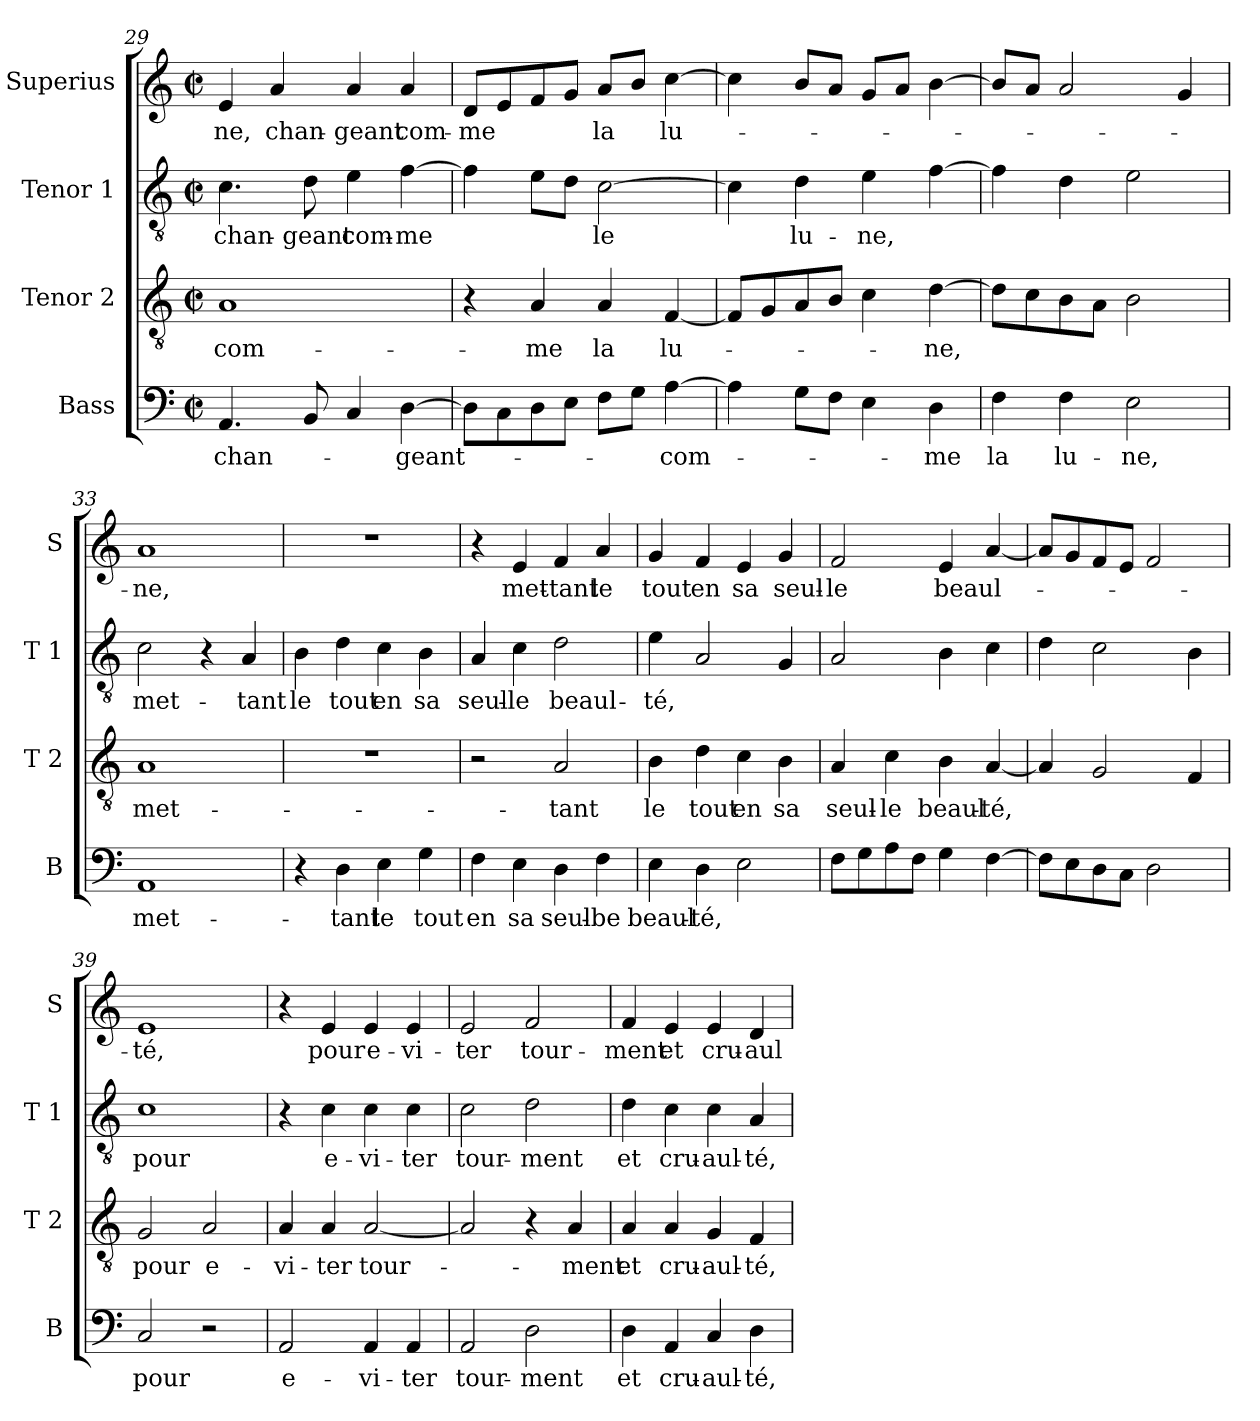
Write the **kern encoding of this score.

**kern	**text	**kern	**text	**kern	**text	**kern	**text
*part4	*part4	*part3	*part3	*part2	*part2	*part1	*part1
*staff4	*staff4	*staff3	*staff3	*staff2	*staff2	*staff1	*staff1
*I"Bass	*	*I"Tenor 2	*	*I"Tenor 1	*	*I"Superius	*
*I'B	*	*I'T 2	*	*I'T 1	*	*I'S	*
*clefF4	*	*clefGv2	*	*clefGv2	*	*clefG2	*
*k[]	*	*k[]	*	*k[]	*	*k[]	*
*C:	*	*C:	*	*C:	*	*C:	*
*M2/2	*	*M2/2	*	*M2/2	*	*M2/2	*
*met(c|)	*	*met(c|)	*	*met(c|)	*	*met(c|)	*
=29	=29	=29	=29	=29	=29	=29	=29
4.AA/	chan-	1A	com-	4.c\	chan-	4e/	-ne,
.	.	.	.	.	.	4a/	chan-
8BB/	.	.	.	8d\	-geant	.	.
4C/	.	.	.	4e\	com-	4a/	-geant
[4D\	-geant-	.	.	[4f\	-me	4a/	com-
!!LO:LB:g=z
=30	=30	=30	=30	=30	=30	=30	=30
8D\L]	.	4r	.	4f\]	.	8d/L	-me
8C\	.	.	.	.	.	8e/	.
8D\	.	4A/	-me	8e\L	.	8f/	.
8E\J	.	.	.	8d\J	.	8g/J	.
8F\L	.	4A/	la	[2c\	le	8a/L	la
8G\J	.	.	.	.	.	8b/J	.
[4A\	-com-	[4F/	lu-	.	.	[4cc\	lu-
=31	=31	=31	=31	=31	=31	=31	=31
4A\]	.	8F/L]	.	4c\]	.	4cc\]	.
.	.	8G/	.	.	.	.	.
8G\L	.	8A/	.	4d\	lu-	8b/L	.
8F\J	.	8B/J	.	.	.	8a/J	.
4E\	.	4c\	.	4e\	-ne,	8g/L	.
.	.	.	.	.	.	8a/J	.
4D\	-me	[4d\	-ne,	[4f\	.	[4b\	.
=32	=32	=32	=32	=32	=32	=32	=32
4F\	la	8d\L]	.	4f\]	.	8b/L]	.
.	.	8c\	.	.	.	8a/J	.
4F\	lu-	8B\	.	4d\	.	2a/	.
.	.	8A\J	.	.	.	.	.
2E\	-ne,	2B\	.	2e\	.	.	.
.	.	.	.	.	.	4g/	.
=33	=33	=33	=33	=33	=33	=33	=33
1AA	met-	1A	met-	2c\	met-	1a	-ne,
.	.	.	.	4r	.	.	.
.	.	.	.	4A/	-tant	.	.
=34	=34	=34	=34	=34	=34	=34	=34
4r	.	1r	.	4B\	le	1r	.
4D\	-tant	.	.	4d\	tout	.	.
4E\	le	.	.	4c\	en	.	.
4G\	tout	.	.	4B\	sa	.	.
=35	=35	=35	=35	=35	=35	=35	=35
4F\	en	2r	.	4A/	seul-	4r	.
4E\	sa	.	.	4c\	-le	4e/	met-
4D\	seul-	2A/	-tant	2d\	beaul-	4f/	-tant
4F\	-be	.	.	.	.	4a/	le
!!LO:LB:g=z
=36	=36	=36	=36	=36	=36	=36	=36
4E\	beaul-	4B\	le	4e\	-té,	4g/	tout
4D\	-té,	4d\	tout	2A/	.	4f/	en
2E\	.	4c\	en	.	.	4e/	sa
.	.	4B\	sa	4G/	.	4g/	seul-
=37	=37	=37	=37	=37	=37	=37	=37
8F\L	.	4A/	seul-	2A/	.	2f/	-le
8G\	.	.	.	.	.	.	.
8A\	.	4c\	-le	.	.	.	.
8F\J	.	.	.	.	.	.	.
4G\	.	4B\	beaul-	4B\	.	4e/	beaul-
[4F\	.	[4A/	-té,	4c\	.	[4a/	.
=38	=38	=38	=38	=38	=38	=38	=38
8F\L]	.	4A/]	.	4d\	.	8a/L]	.
8E\	.	.	.	.	.	8g/	.
8D\	.	2G/	.	2c\	.	8f/	.
8C\J	.	.	.	.	.	8e/J	.
2D\	.	.	.	.	.	2f/	.
.	.	4F/	.	4B\	.	.	.
=39	=39	=39	=39	=39	=39	=39	=39
2C/	pour	2G/	pour	1c	pour	1e	-té,
2r	.	2A/	e-	.	.	.	.
=40	=40	=40	=40	=40	=40	=40	=40
2AA/	e-	4A/	-vi-	4r	.	4r	.
.	.	4A/	-ter	4c\	e-	4e/	pour
4AA/	-vi-	[2A/	tour-	4c\	-vi-	4e/	e-
4AA/	-ter	.	.	4c\	-ter	4e/	-vi-
=41	=41	=41	=41	=41	=41	=41	=41
2AA/	tour-	2A/]	.	2c\	tour-	2e/	-ter
2D\	-ment	4r	.	2d\	-ment	2f/	tour-
.	.	4A/	-ment	.	.	.	.
=42	=42	=42	=42	=42	=42	=42	=42
4D\	et	4A/	et	4d\	et	4f/	-ment
4AA/	cru-	4A/	cru-	4c\	cru-	4e/	et
4C/	-aul-	4G/	-aul-	4c\	-aul-	4e/	cru-
4D\	-té,	4F/	-té,	4A/	-té,	4d/	-aul-
=	=	=	=	=	=	=	=
*-	*-	*-	*-	*-	*-	*-	*-
